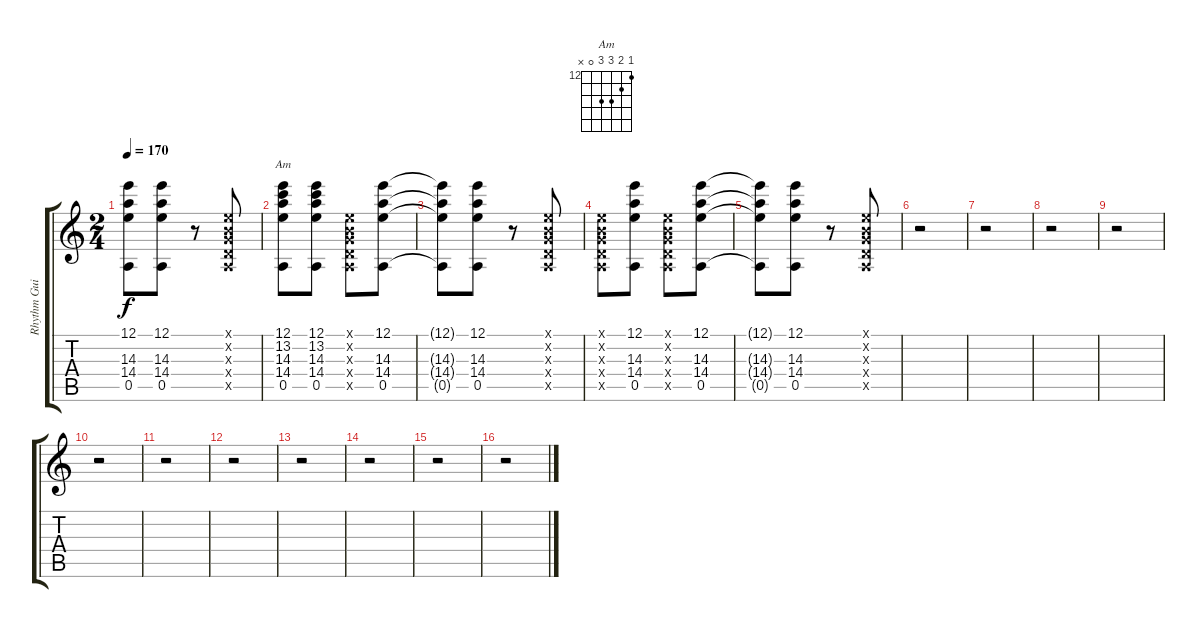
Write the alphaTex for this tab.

\track ("Rhythm Guitar" "Rhythm Gui") {instrument distortionguitar}
\staff {score tabs}
\tuning (E4 B3 G3 D3 A2 E2) {hide}
\chord ("Am" 12 13 14 14 0 x) {firstfret 12}
\ts (2 4)
\tempo 170
\clef g2
\ks c
(12.1{t} 14.3{t} 14.4{t} 0.5{t}).8{dy f} (12.1 14.3 14.4 0.5).8 r.8 (0.1{x} 0.2{x} 0.3{x} 0.4{x} 0.5{x}).8 |
(12.1 13.2 14.3 14.4 0.5).8{ch "Am"} (12.1 13.2 14.3 14.4 0.5).8 (0.1{x} 0.2{x} 0.3{x} 0.4{x} 0.5{x}).8 (12.1 14.3 14.4 0.5).8 |
(12.1{t} 14.3{t} 14.4{t} 0.5{t}).8 (12.1 14.3 14.4 0.5).8 r.8 (0.1{x} 0.2{x} 0.3{x} 0.4{x} 0.5{x}).8 |
(0.1{x} 0.2{x} 0.3{x} 0.4{x} 0.5{x}).8 (12.1 14.3 14.4 0.5).8 (0.1{x} 0.2{x} 0.3{x} 0.4{x} 0.5{x}).8 (12.1 14.3 14.4 0.5).8 |
(12.1{t} 14.3{t} 14.4{t} 0.5{t}).8 (12.1 14.3 14.4 0.5).8 r.8 (0.1{x} 0.2{x} 0.3{x} 0.4{x} 0.5{x}).8 |
r.2 |
r.2 |
r.2 |
r.2 |
r.2 |
r.2 |
r.2 |
r.2 |
r.2 |
r.2 |
r.2
